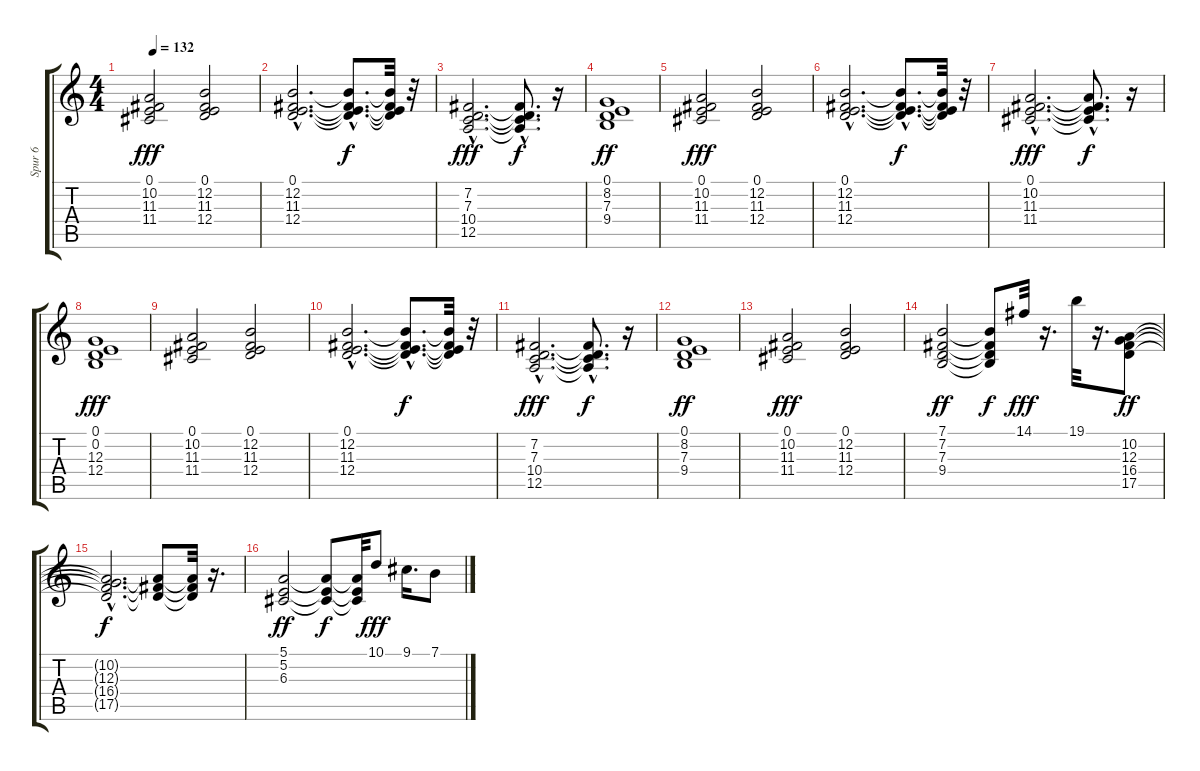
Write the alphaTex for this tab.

\track ("Spur 6" "Spur 6") {instrument electricgrandpiano}
\staff {score tabs}
\tuning (E4 B3 G3 D3 A2 E2) {hide}
\ts (4 4)
\tempo 132
\clef g2
\ks c
(0.1 10.2 11.3 11.4).2{dy fff} (0.1 12.2 11.3 12.4).2 |
(0.1{hac} 12.2{hac} 11.3{hac} 12.4{hac}).2{d} (0.1{hac t} 12.2{hac t} 11.3{hac t} 12.4{hac t}).8{d dy f} (0.1{t} 12.2{t} 11.3{t} 12.4{t}).32 r.32 |
(7.2{hac} 7.3{hac} 10.4{hac} 12.5{hac}).2{d dy fff} (7.2{hac t} 7.3{hac t} 10.4{t} 12.5{hac t}).8{d dy f} r.16 |
(0.1 8.2 7.3 9.4).1{dy ff} |
(0.1 10.2 11.3 11.4).2{dy fff} (0.1 12.2 11.3 12.4).2 |
(0.1{hac} 12.2{hac} 11.3{hac} 12.4{hac}).2{d} (0.1{hac t} 12.2{hac t} 11.3{hac t} 12.4{hac t}).8{d dy f} (0.1{t} 12.2{t} 11.3{t} 12.4{t}).32 r.32 |
(0.1{hac} 10.2{hac} 11.3{hac} 11.4{hac}).2{d dy fff} (0.1{hac t} 10.2{hac t} 11.3{hac t} 11.4{t}).8{d dy f} r.16 |
(0.1 0.2 12.3 12.4).1{dy fff} |
(0.1 10.2 11.3 11.4).2 (0.1 12.2 11.3 12.4).2 |
(0.1{hac} 12.2{hac} 11.3{hac} 12.4{hac}).2{d} (0.1{hac t} 12.2{hac t} 11.3{hac t} 12.4{hac t}).8{d dy f} (0.1{t} 12.2{t} 11.3{t} 12.4{t}).32 r.32 |
(7.2{hac} 7.3{hac} 10.4{hac} 12.5{hac}).2{d dy fff} (7.2{hac t} 7.3{hac t} 10.4{t} 12.5{hac t}).8{d dy f} r.16 |
(0.1 8.2 7.3 9.4).1{dy ff} |
(0.1 10.2 11.3 11.4).2{dy fff} (0.1 12.2 11.3 12.4).2 |
(7.1 7.2 7.3 9.4).2{dy ff} (7.1{t} 7.2{t} 7.3{t} 9.4{t}).8{dy f} 14.1.32{dy fff} r.16{d} 19.1.32 r.16{d} (10.2 12.3 16.4 17.5).8{dy ff} |
(10.2{hac t} 12.3{t} 16.4{hac t} 17.5{hac t}).2{d dy f} (10.2{t} 16.4{t} 17.5{t}).8 (10.2{t} 16.4{t} 17.5{t}).32 r.16{d} |
(5.1 5.2 6.3).2{dy ff} (5.1{t} 5.2{t} 6.3{t}).8{dy f} (5.1{t} 5.2{t} 6.3{t}).32 10.1.8{dy fff} 9.1.16{d} 7.1.8
